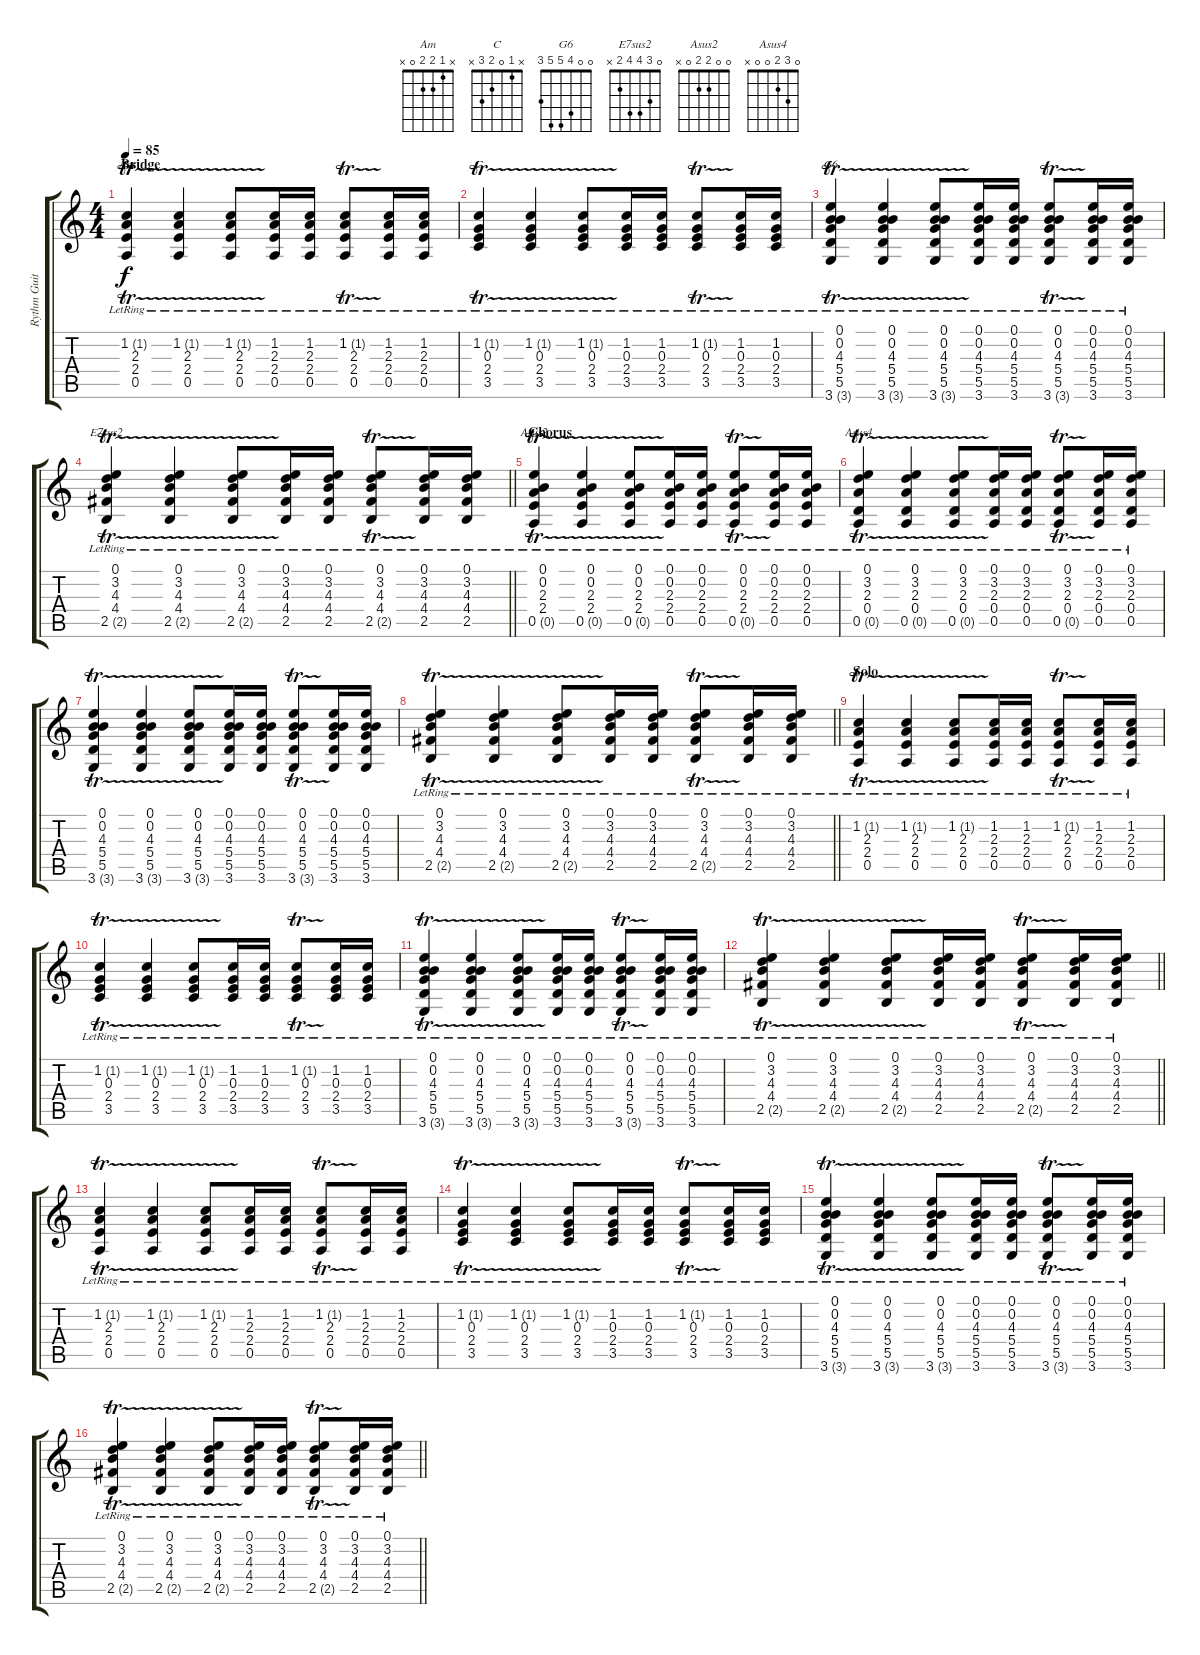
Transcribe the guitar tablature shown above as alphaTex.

\track ("Rythm Guitar" "Rythm Guit") {instrument acousticguitarsteel}
\staff {score tabs}
\tuning (E4 B3 G3 D3 A2 E2) {hide}
\chord ("Am" x 1 2 2 0 x)
\chord ("C" x 1 0 2 3 x)
\chord ("G6" 0 0 4 5 5 3)
\chord ("E7sus2" 0 3 4 4 2 x)
\chord ("Asus2" 0 0 2 2 0 x)
\chord ("Asus4" 0 3 2 0 0 x)
\ts (4 4)
\section ("" "Bridge")
\tempo 85
\clef g2
\ks c
(1.2{tr (1 16) lr} 2.3{lr} 2.4{lr} 0.5{lr}).4{ch "Am" dy f} (1.2{tr (1 16) lr} 2.3{lr} 2.4{lr} 0.5{lr}).4 (1.2{tr (1 16) lr} 2.3{lr} 2.4{lr} 0.5{lr}).8 (1.2{lr} 2.3{lr} 2.4{lr} 0.5{lr}).16 (1.2{lr} 2.3{lr} 2.4{lr} 0.5{lr}).16 (1.2{tr (1 16) lr} 2.3{lr} 2.4{lr} 0.5{lr}).8 (1.2{lr} 2.3{lr} 2.4{lr} 0.5{lr}).16 (1.2{lr} 2.3{lr} 2.4{lr} 0.5{lr}).16 |
(1.2{tr (1 16) lr} 0.3{lr} 2.4{lr} 3.5{lr}).4{ch "C"} (1.2{tr (1 16) lr} 0.3{lr} 2.4{lr} 3.5{lr}).4 (1.2{tr (1 16) lr} 0.3{lr} 2.4{lr} 3.5{lr}).8 (1.2{lr} 0.3{lr} 2.4{lr} 3.5{lr}).16 (1.2{lr} 0.3{lr} 2.4{lr} 3.5{lr}).16 (1.2{tr (1 16) lr} 0.3{lr} 2.4{lr} 3.5{lr}).8 (1.2{lr} 0.3{lr} 2.4{lr} 3.5{lr}).16 (1.2{lr} 0.3{lr} 2.4{lr} 3.5{lr}).16 |
(0.1{lr} 0.2{lr} 4.3{lr} 5.4{lr} 5.5{lr} 3.6{tr (3 16) lr}).4{ch "G6"} (0.1{lr} 0.2{lr} 4.3{lr} 5.4{lr} 5.5{lr} 3.6{tr (3 16) lr}).4 (0.1{lr} 0.2{lr} 4.3{lr} 5.4{lr} 5.5{lr} 3.6{tr (3 16) lr}).8 (0.1{lr} 0.2{lr} 4.3{lr} 5.4{lr} 5.5{lr} 3.6{lr}).16 (0.1{lr} 0.2{lr} 4.3{lr} 5.4{lr} 5.5{lr} 3.6{lr}).16 (0.1{lr} 0.2{lr} 4.3{lr} 5.4{lr} 5.5{lr} 3.6{tr (3 16) lr}).8 (0.1{lr} 0.2{lr} 4.3{lr} 5.4{lr} 5.5{lr} 3.6{lr}).16 (0.1{lr} 0.2{lr} 4.3{lr} 5.4{lr} 5.5{lr} 3.6{lr}).16 |
\barLineRight lightlight
(0.1{lr} 3.2{lr} 4.3{lr} 4.4{lr} 2.5{tr (2 16) lr}).4{ch "E7sus2"} (0.1{lr} 3.2{lr} 4.3{lr} 4.4{lr} 2.5{tr (2 16) lr}).4 (0.1{lr} 3.2{lr} 4.3{lr} 4.4{lr} 2.5{tr (2 16) lr}).8 (0.1{lr} 3.2{lr} 4.3{lr} 4.4{lr} 2.5{lr}).16 (0.1{lr} 3.2{lr} 4.3{lr} 4.4{lr} 2.5{lr}).16 (0.1{lr} 3.2{lr} 4.3{lr} 4.4{lr} 2.5{tr (2 16) lr}).8 (0.1{lr} 3.2{lr} 4.3{lr} 4.4{lr} 2.5{lr}).16 (0.1{lr} 3.2{lr} 4.3{lr} 4.4{lr} 2.5{lr}).16 |
\section ("" "Chorus")
(0.1{lr} 0.2{lr} 2.3{lr} 2.4{lr} 0.5{tr (0 16) lr}).4{ch "Asus2"} (0.1{lr} 0.2{lr} 2.3{lr} 2.4{lr} 0.5{tr (0 16) lr}).4 (0.1{lr} 0.2{lr} 2.3{lr} 2.4{lr} 0.5{tr (0 16) lr}).8 (0.1{lr} 0.2{lr} 2.3{lr} 2.4{lr} 0.5{lr}).16 (0.1{lr} 0.2{lr} 2.3{lr} 2.4{lr} 0.5{lr}).16 (0.1{lr} 0.2{lr} 2.3{lr} 2.4{lr} 0.5{tr (0 16) lr}).8 (0.1{lr} 0.2{lr} 2.3{lr} 2.4{lr} 0.5{lr}).16 (0.1{lr} 0.2{lr} 2.3{lr} 2.4{lr} 0.5{lr}).16 |
(0.1{lr} 3.2{lr} 2.3{lr} 0.4{lr} 0.5{tr (0 16) lr}).4{ch "Asus4"} (0.1{lr} 3.2{lr} 2.3{lr} 0.4{lr} 0.5{tr (0 16) lr}).4 (0.1{lr} 3.2{lr} 2.3{lr} 0.4{lr} 0.5{tr (0 16) lr}).8 (0.1{lr} 3.2{lr} 2.3{lr} 0.4{lr} 0.5{lr}).16 (0.1{lr} 3.2{lr} 2.3{lr} 0.4{lr} 0.5{lr}).16 (0.1{lr} 3.2{lr} 2.3{lr} 0.4{lr} 0.5{tr (0 16) lr}).8 (0.1{lr} 3.2{lr} 2.3{lr} 0.4{lr} 0.5{lr}).16 (0.1{lr} 3.2{lr} 2.3{lr} 0.4{lr} 0.5{lr}).16 |
(0.1 0.2 4.3 5.4 5.5 3.6{tr (3 16)}).4 (0.1 0.2 4.3 5.4 5.5 3.6{tr (3 16)}).4 (0.1 0.2 4.3 5.4 5.5 3.6{tr (3 16)}).8 (0.1 0.2 4.3 5.4 5.5 3.6).16 (0.1 0.2 4.3 5.4 5.5 3.6).16 (0.1 0.2 4.3 5.4 5.5 3.6{tr (3 16)}).8 (0.1 0.2 4.3 5.4 5.5 3.6).16 (0.1 0.2 4.3 5.4 5.5 3.6).16 |
\barLineRight lightlight
(0.1{lr} 3.2{lr} 4.3{lr} 4.4{lr} 2.5{tr (2 16) lr}).4 (0.1{lr} 3.2{lr} 4.3{lr} 4.4{lr} 2.5{tr (2 16) lr}).4 (0.1{lr} 3.2{lr} 4.3{lr} 4.4{lr} 2.5{tr (2 16) lr}).8 (0.1{lr} 3.2{lr} 4.3{lr} 4.4{lr} 2.5{lr}).16 (0.1{lr} 3.2{lr} 4.3{lr} 4.4{lr} 2.5{lr}).16 (0.1{lr} 3.2{lr} 4.3{lr} 4.4{lr} 2.5{tr (2 16) lr}).8 (0.1{lr} 3.2{lr} 4.3{lr} 4.4{lr} 2.5{lr}).16 (0.1{lr} 3.2{lr} 4.3{lr} 4.4{lr} 2.5{lr}).16 |
\section ("" "Solo")
(1.2{tr (1 16) lr} 2.3{lr} 2.4{lr} 0.5{lr}).4 (1.2{tr (1 16) lr} 2.3{lr} 2.4{lr} 0.5{lr}).4 (1.2{tr (1 16) lr} 2.3{lr} 2.4{lr} 0.5{lr}).8 (1.2{lr} 2.3{lr} 2.4{lr} 0.5{lr}).16 (1.2{lr} 2.3{lr} 2.4{lr} 0.5{lr}).16 (1.2{tr (1 16) lr} 2.3{lr} 2.4{lr} 0.5{lr}).8 (1.2{lr} 2.3{lr} 2.4{lr} 0.5{lr}).16 (1.2{lr} 2.3{lr} 2.4{lr} 0.5{lr}).16 |
(1.2{tr (1 16) lr} 0.3{lr} 2.4{lr} 3.5{lr}).4 (1.2{tr (1 16) lr} 0.3{lr} 2.4{lr} 3.5{lr}).4 (1.2{tr (1 16) lr} 0.3{lr} 2.4{lr} 3.5{lr}).8 (1.2{lr} 0.3{lr} 2.4{lr} 3.5{lr}).16 (1.2{lr} 0.3{lr} 2.4{lr} 3.5{lr}).16 (1.2{tr (1 16) lr} 0.3{lr} 2.4{lr} 3.5{lr}).8 (1.2{lr} 0.3{lr} 2.4{lr} 3.5{lr}).16 (1.2{lr} 0.3{lr} 2.4{lr} 3.5{lr}).16 |
(0.1{lr} 0.2{lr} 4.3{lr} 5.4{lr} 5.5{lr} 3.6{tr (3 16) lr}).4 (0.1{lr} 0.2{lr} 4.3{lr} 5.4{lr} 5.5{lr} 3.6{tr (3 16) lr}).4 (0.1{lr} 0.2{lr} 4.3{lr} 5.4{lr} 5.5{lr} 3.6{tr (3 16) lr}).8 (0.1{lr} 0.2{lr} 4.3{lr} 5.4{lr} 5.5{lr} 3.6{lr}).16 (0.1{lr} 0.2{lr} 4.3{lr} 5.4{lr} 5.5{lr} 3.6{lr}).16 (0.1{lr} 0.2{lr} 4.3{lr} 5.4{lr} 5.5{lr} 3.6{tr (3 16) lr}).8 (0.1{lr} 0.2{lr} 4.3{lr} 5.4{lr} 5.5{lr} 3.6{lr}).16 (0.1{lr} 0.2{lr} 4.3{lr} 5.4{lr} 5.5{lr} 3.6{lr}).16 |
\barLineRight lightlight
(0.1{lr} 3.2{lr} 4.3{lr} 4.4{lr} 2.5{tr (2 16) lr}).4 (0.1{lr} 3.2{lr} 4.3{lr} 4.4{lr} 2.5{tr (2 16) lr}).4 (0.1{lr} 3.2{lr} 4.3{lr} 4.4{lr} 2.5{tr (2 16) lr}).8 (0.1{lr} 3.2{lr} 4.3{lr} 4.4{lr} 2.5{lr}).16 (0.1{lr} 3.2{lr} 4.3{lr} 4.4{lr} 2.5{lr}).16 (0.1{lr} 3.2{lr} 4.3{lr} 4.4{lr} 2.5{tr (2 16) lr}).8 (0.1{lr} 3.2{lr} 4.3{lr} 4.4{lr} 2.5{lr}).16 (0.1{lr} 3.2{lr} 4.3{lr} 4.4{lr} 2.5{lr}).16 |
(1.2{tr (1 16) lr} 2.3{lr} 2.4{lr} 0.5{lr}).4 (1.2{tr (1 16) lr} 2.3{lr} 2.4{lr} 0.5{lr}).4 (1.2{tr (1 16) lr} 2.3{lr} 2.4{lr} 0.5{lr}).8 (1.2{lr} 2.3{lr} 2.4{lr} 0.5{lr}).16 (1.2{lr} 2.3{lr} 2.4{lr} 0.5{lr}).16 (1.2{tr (1 16) lr} 2.3{lr} 2.4{lr} 0.5{lr}).8 (1.2{lr} 2.3{lr} 2.4{lr} 0.5{lr}).16 (1.2{lr} 2.3{lr} 2.4{lr} 0.5{lr}).16 |
(1.2{tr (1 16) lr} 0.3{lr} 2.4{lr} 3.5{lr}).4 (1.2{tr (1 16) lr} 0.3{lr} 2.4{lr} 3.5{lr}).4 (1.2{tr (1 16) lr} 0.3{lr} 2.4{lr} 3.5{lr}).8 (1.2{lr} 0.3{lr} 2.4{lr} 3.5{lr}).16 (1.2{lr} 0.3{lr} 2.4{lr} 3.5{lr}).16 (1.2{tr (1 16) lr} 0.3{lr} 2.4{lr} 3.5{lr}).8 (1.2{lr} 0.3{lr} 2.4{lr} 3.5{lr}).16 (1.2{lr} 0.3{lr} 2.4{lr} 3.5{lr}).16 |
(0.1{lr} 0.2{lr} 4.3{lr} 5.4{lr} 5.5{lr} 3.6{tr (3 16) lr}).4 (0.1{lr} 0.2{lr} 4.3{lr} 5.4{lr} 5.5{lr} 3.6{tr (3 16) lr}).4 (0.1{lr} 0.2{lr} 4.3{lr} 5.4{lr} 5.5{lr} 3.6{tr (3 16) lr}).8 (0.1{lr} 0.2{lr} 4.3{lr} 5.4{lr} 5.5{lr} 3.6{lr}).16 (0.1{lr} 0.2{lr} 4.3{lr} 5.4{lr} 5.5{lr} 3.6{lr}).16 (0.1{lr} 0.2{lr} 4.3{lr} 5.4{lr} 5.5{lr} 3.6{tr (3 16) lr}).8 (0.1{lr} 0.2{lr} 4.3{lr} 5.4{lr} 5.5{lr} 3.6{lr}).16 (0.1{lr} 0.2{lr} 4.3{lr} 5.4{lr} 5.5{lr} 3.6{lr}).16 |
\barLineRight lightlight
(0.1{lr} 3.2{lr} 4.3{lr} 4.4{lr} 2.5{tr (2 16) lr}).4 (0.1{lr} 3.2{lr} 4.3{lr} 4.4{lr} 2.5{tr (2 16) lr}).4 (0.1{lr} 3.2{lr} 4.3{lr} 4.4{lr} 2.5{tr (2 16) lr}).8 (0.1{lr} 3.2{lr} 4.3{lr} 4.4{lr} 2.5{lr}).16 (0.1{lr} 3.2{lr} 4.3{lr} 4.4{lr} 2.5{lr}).16 (0.1{lr} 3.2{lr} 4.3{lr} 4.4{lr} 2.5{tr (2 16) lr}).8 (0.1{lr} 3.2{lr} 4.3{lr} 4.4{lr} 2.5{lr}).16 (0.1{lr} 3.2{lr} 4.3{lr} 4.4{lr} 2.5{lr}).16
